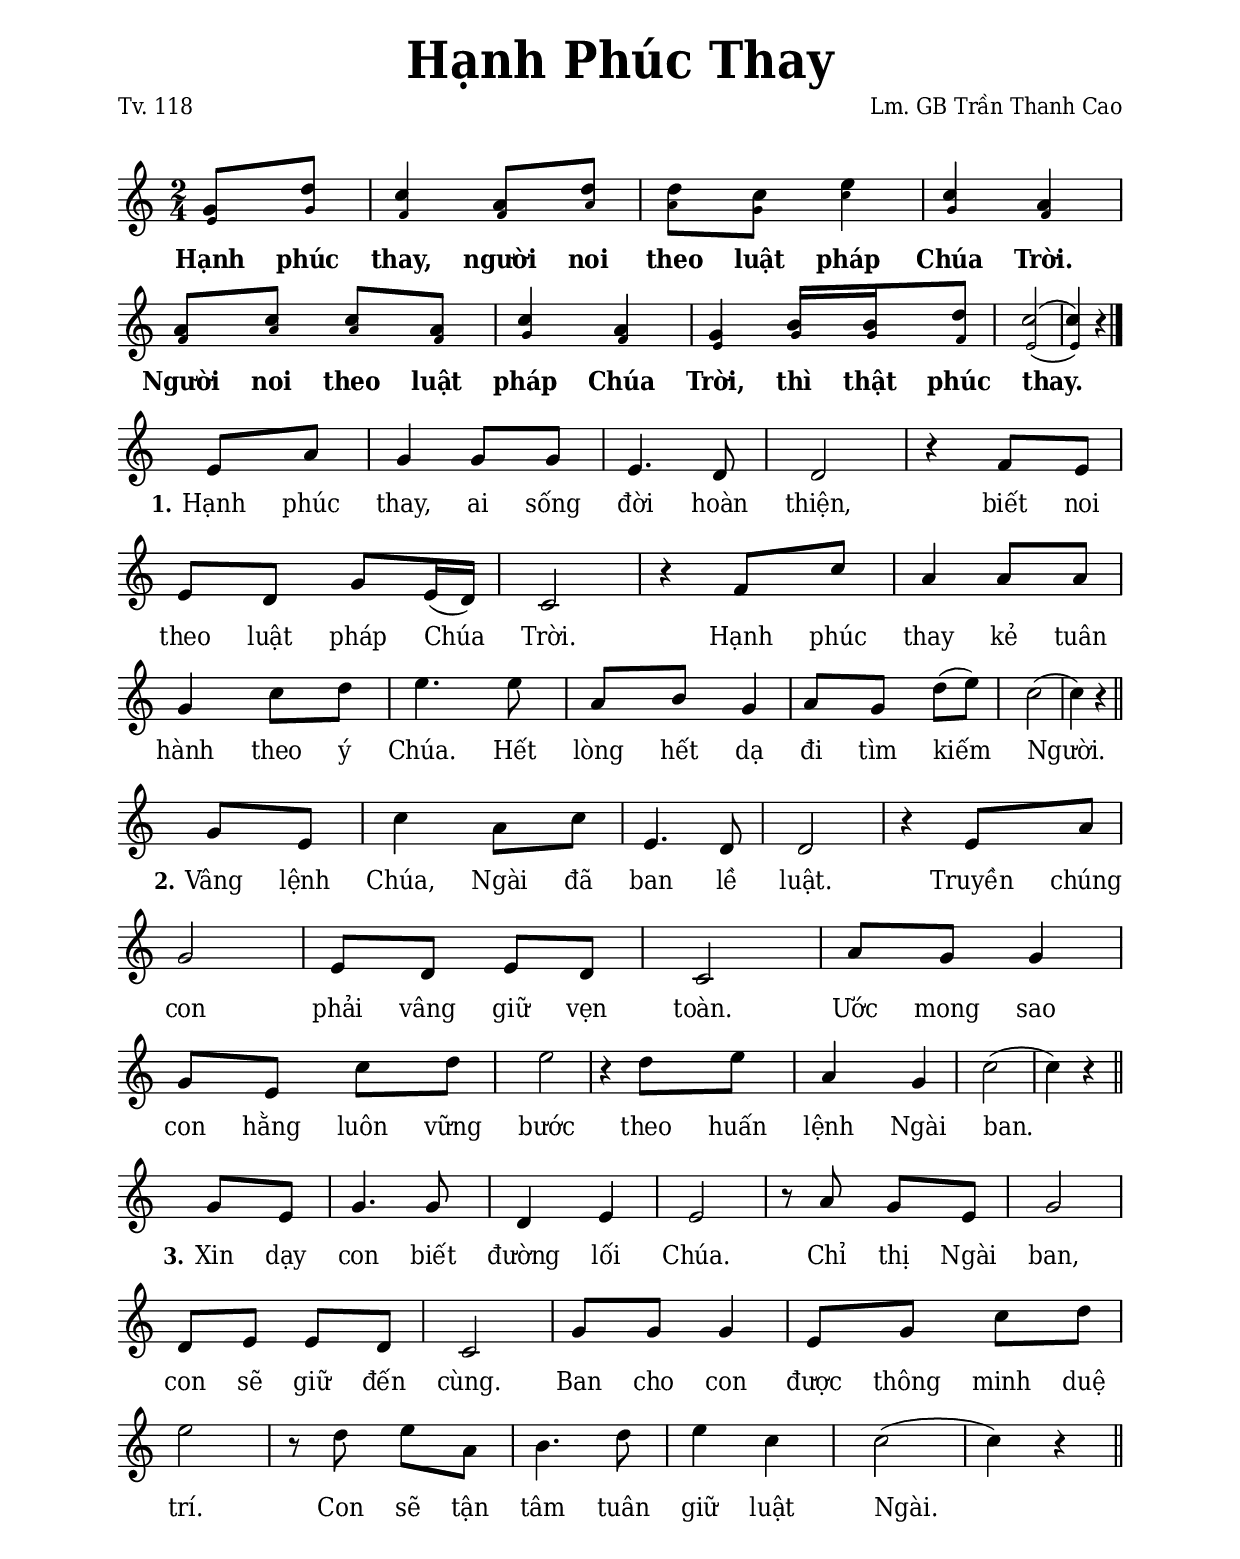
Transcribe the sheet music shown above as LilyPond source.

% Cài đặt chung
\version "2.22.1"
\include "english.ly"

\header {
  title = \markup { \fontsize #3 "Hạnh Phúc Thay" }
  poet = "Tv. 118"
  composer = "Lm. GB Trần Thanh Cao"
  arranger = " "
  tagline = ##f
}

% Nhạc điệp khúc
nhacDiepKhucSop = \relative c'' {
  \partial 4 g8 d' |
  c4 a8 d |
  d c e4 |
  c a |
  a8 c c a |
  c4 a |
  g b16 b d8 |
  c2 ^( |
  c4) r \bar "|."
}

nhacDiepKhucBas = \relative c' {
  \partial 4 e8 g |
  f4 f8 a |
  a g c4 |
  g f |
  f8 a a f |
  g4 f |
  e g16 g f8 |
  e2 _( |
  e4) r
}

% Nhạc phiên khúc
nhacPhienKhucMot = \relative c' {
  \partial 4 e8 a |
  g4 g8 g |
  e4. d8 |
  d2 |
  r4 f8 e |
  e d g e16 (d) |
  c2 |
  r4 f8 c' |
  a4 a8 a |
  g4 c8 d |
  e4. e8 |
  a, b g4 |
  a8 g d' (e) |
  c2 ( |
  c4) r \bar "||"
}

nhacPhienKhucHai = \relative c'' {
  \partial 4 g8 e |
  c'4 a8 c |
  e,4.  d8 |
  d2 | r4 e8 a |
  g2 |
  e8 d e d |
  c2 |
  a'8 g g4 |
  g8 e c' d |
  e2 |
  r4 d8 e |
  a,4 g |
  c2 ( |
  c4) r \bar "||"
}

nhacPhienKhucBa = \relative c'' {
  \partial 4 g8 e |
  g4. g8 |
  d4 e |
  e2 |
  r8 a g e |
  g2 |
  d8 e e d |
  c2 |
  g'8 g g4 |
  e8 g c d |
  e2 |
  r8 d e a, |
  b4. d8 |
  e4 c |
  c2 ( |
  c4) r \bar "||"
}

% Lời điệp khúc
loiDiepKhuc = \lyricmode {
  Hạnh phúc thay, người noi theo luật pháp Chúa Trời.
  Người noi theo luật pháp Chúa Trời, thì thật phúc thay.
}

% Lời phiên khúc
loiPhienKhucMot = \lyricmode {
  \set stanza = #"1."
  Hạnh phúc thay, ai sống đời hoàn thiện,
  biết noi theo luật pháp Chúa Trời.
  Hạnh phúc thay kẻ tuân hành theo ý Chúa.
  Hết lòng hết dạ đi tìm kiếm Người.
}

loiPhienKhucHai = \lyricmode {
  \set stanza = #"2."
  Vâng lệnh Chúa, Ngài đã ban lề luật.
  Truyền chúng con phải vâng giữ vẹn toàn.
  Ước mong sao con hằng luôn vững bước
  theo huấn lệnh Ngài ban.
}

loiPhienKhucBa = \lyricmode {
  \set stanza = #"3."
  Xin dạy con biết đường lối Chúa.
  Chỉ thị Ngài ban, con sẽ giữ đến cùng.
  Ban cho con được thông minh duệ trí.
  Con sẽ tận tâm tuân giữ luật Ngài.
}


% Dàn trang
\paper {
  #(set-paper-size "a4")
  top-margin = 15\mm
  bottom-margin = 10\mm
  left-margin = 20\mm
  right-margin = 20\mm
  indent = #0
  #(define fonts
    (make-pango-font-tree
      "Deja Vu Serif Condensed"
      "Deja Vu Serif Condensed"
      "Deja Vu Serif Condensed"
      (/ 20 20)))
  page-count = #1
  system-system-spacing = #'((basic-distance . 12)
                             (minimum-distance . 12)
                             (padding . 1))
  score-system-spacing = #'((basic-distance . 12)
                             (minimum-distance . 12)
                             (padding . 1))
}

% Thiết lập tông và nhịp
TongNhip = { \key c \major \time 2/4 }

% Đổi kích thước nốt cho bè phụ
notBePhu =
#(define-music-function (font-size music) (number? ly:music?)
   (for-some-music
     (lambda (m)
       (if (music-is-of-type? m 'rhythmic-event)
           (begin
             (set! (ly:music-property m 'tweaks)
                   (cons `(font-size . ,font-size)
                         (ly:music-property m 'tweaks)))
             #t)
           #f))
     music)
   music)

\score {
  \new ChoirStaff <<
    \new Staff = diepKhuc \with {
        \consists "Merge_rests_engraver"
        %\magnifyStaff #(magstep +1)
        printPartCombineTexts = ##f
      }
      <<
      \new Voice \TongNhip \partCombine 
        \nhacDiepKhucSop
        \notBePhu -3 { \nhacDiepKhucBas }
      \new NullVoice = nhacThamChieu \nhacDiepKhucSop
      \new Lyrics \with {
          \override VerticalAxisGroup.
            nonstaff-relatedstaff-spacing.padding = #1
          \override VerticalAxisGroup.
            nonstaff-unrelatedstaff-spacing.padding = #1
        }
        \lyricsto nhacThamChieu \loiDiepKhuc
      >>
  >>
  \layout {
    \override Lyrics.LyricText.font-series = #'bold
    %\override Lyrics.LyricText.font-size = #+2
    \override Lyrics.LyricSpace.minimum-distance = #3
    \override Score.BarNumber.break-visibility = ##(#f #f #f)
    \override Score.SpacingSpanner.uniform-stretching = ##t
  }
}

\score {
  \new ChoirStaff <<
    \new Staff = phienKhuc \with {
        %\magnifyStaff #(magstep +1)
      }
      <<
      \new Voice = beSop {
        \key c \major \time 2/4 \nhacPhienKhucMot
      }
    >>
    \new Lyrics \with {
          \override VerticalAxisGroup.
            nonstaff-relatedstaff-spacing.padding = #1
          \override VerticalAxisGroup.
            nonstaff-unrelatedstaff-spacing.padding = #1
        }
        \lyricsto beSop \loiPhienKhucMot
  >>
  \layout {
    \override Staff.TimeSignature.transparent = ##t
    %\override Lyrics.LyricText.font-size = #+2
    \override Lyrics.LyricSpace.minimum-distance = #3.5
    \override Score.BarNumber.break-visibility = ##(#f #f #f)
    \override Score.SpacingSpanner.uniform-stretching = ##t
  }
}

\score {
  \new ChoirStaff <<
    \new Staff = phienKhuc \with {
        %\magnifyStaff #(magstep +1)
      }
      <<
      \new Voice = beSop {
        \key c \major \time 2/4 \nhacPhienKhucHai
      }
    >>
    \new Lyrics \with {
          \override VerticalAxisGroup.
            nonstaff-relatedstaff-spacing.padding = #1.2
          \override VerticalAxisGroup.
            nonstaff-unrelatedstaff-spacing.padding = #1
        }
        \lyricsto beSop \loiPhienKhucHai
  >>
  \layout {
    \override Staff.TimeSignature.transparent = ##t
    %\override Lyrics.LyricText.font-size = #+2
    \override Lyrics.LyricSpace.minimum-distance = #3.5
    \override Score.BarNumber.break-visibility = ##(#f #f #f)
    \override Score.SpacingSpanner.uniform-stretching = ##t
  }
}

\score {
  \new ChoirStaff <<
    \new Staff = phienKhuc \with {
        %\magnifyStaff #(magstep +1)
      }
      <<
      \new Voice = beSop {
        \key c \major \time 2/4 \nhacPhienKhucBa
      }
    >>
    \new Lyrics \with {
          \override VerticalAxisGroup.
            nonstaff-relatedstaff-spacing.padding = #1.5
          \override VerticalAxisGroup.
            nonstaff-unrelatedstaff-spacing.padding = #1
        }
        \lyricsto beSop \loiPhienKhucBa
  >>
  \layout {
    \override Staff.TimeSignature.transparent = ##t
    %\override Lyrics.LyricText.font-size = #+2
    \override Lyrics.LyricSpace.minimum-distance = #3
    \override Score.BarNumber.break-visibility = ##(#f #f #f)
    \override Score.SpacingSpanner.uniform-stretching = ##t
  }
}
